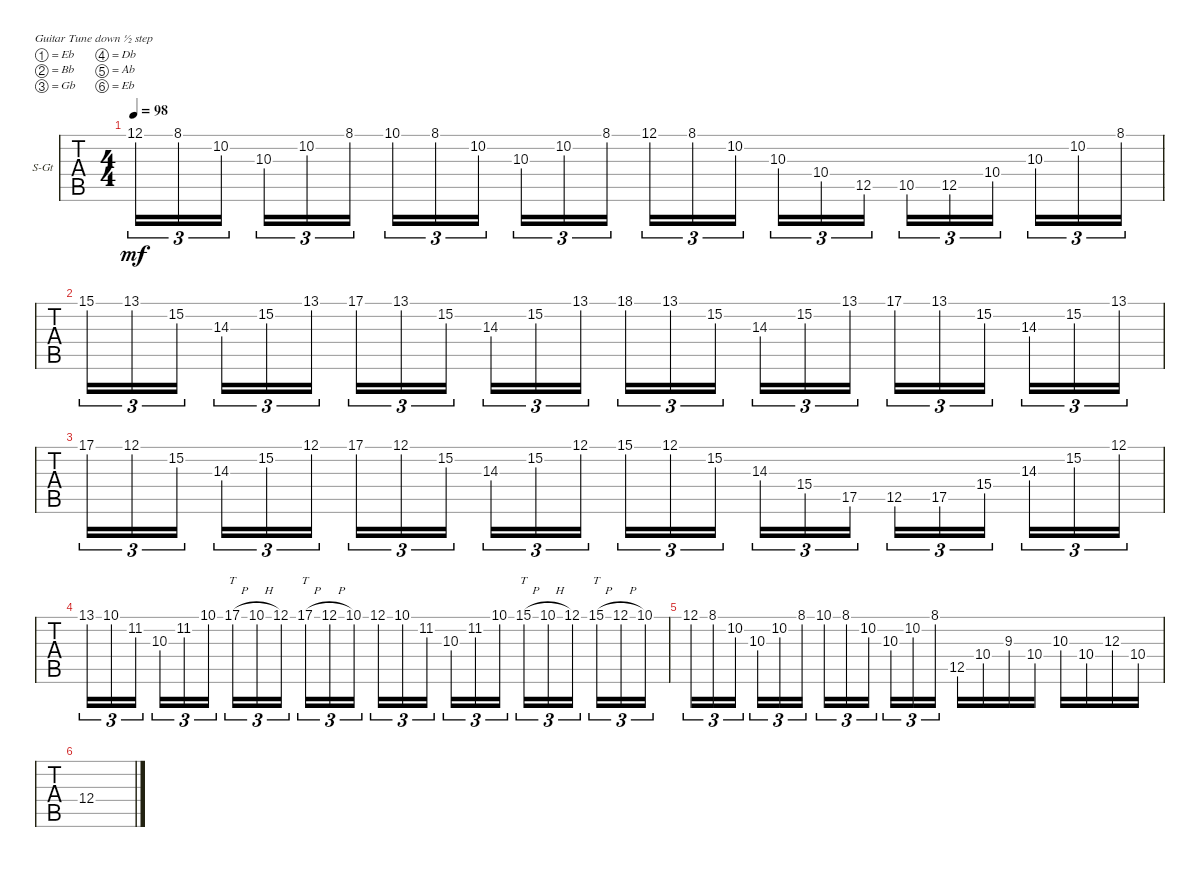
\defaultSystemsLayout 4
\bracketExtendMode groupsimilarinstruments
\firstSystemTrackNameOrientation horizontal
\otherSystemsTrackNameOrientation horizontal
\track ("Steel Guitar" "S-Gt") {instrument acousticguitarsteel}
\staff {tabs}
\tuning (Eb4 Bb3 Gb3 Db3 Ab2 Eb2)
\ts (4 4)
\tempo 98
\clef g2
\ks c
12.1.16{tu (3 2) dy mf} 8.1.16{tu (3 2)} 10.2.16{tu (3 2)} 10.3.16{tu (3 2)} 10.2.16{tu (3 2)} 8.1.16{tu (3 2)} 10.1.16{tu (3 2)} 8.1.16{tu (3 2)} 10.2.16{tu (3 2)} 10.3.16{tu (3 2)} 10.2.16{tu (3 2)} 8.1.16{tu (3 2)} 12.1.16{tu (3 2)} 8.1.16{tu (3 2)} 10.2.16{tu (3 2)} 10.3.16{tu (3 2)} 10.4.16{tu (3 2)} 12.5.16{tu (3 2)} 10.5.16{tu (3 2)} 12.5.16{tu (3 2)} 10.4.16{tu (3 2)} 10.3.16{tu (3 2)} 10.2.16{tu (3 2)} 8.1.16{tu (3 2)} |
15.1.16{tu (3 2)} 13.1.16{tu (3 2)} 15.2.16{tu (3 2)} 14.3.16{tu (3 2)} 15.2.16{tu (3 2)} 13.1.16{tu (3 2)} 17.1.16{tu (3 2)} 13.1.16{tu (3 2)} 15.2.16{tu (3 2)} 14.3.16{tu (3 2)} 15.2.16{tu (3 2)} 13.1.16{tu (3 2)} 18.1.16{tu (3 2)} 13.1.16{tu (3 2)} 15.2.16{tu (3 2)} 14.3.16{tu (3 2)} 15.2.16{tu (3 2)} 13.1.16{tu (3 2)} 17.1.16{tu (3 2)} 13.1.16{tu (3 2)} 15.2.16{tu (3 2)} 14.3.16{tu (3 2)} 15.2.16{tu (3 2)} 13.1.16{tu (3 2)} |
17.1.16{tu (3 2)} 12.1.16{tu (3 2)} 15.2.16{tu (3 2)} 14.3.16{tu (3 2)} 15.2.16{tu (3 2)} 12.1.16{tu (3 2)} 17.1.16{tu (3 2)} 12.1.16{tu (3 2)} 15.2.16{tu (3 2)} 14.3.16{tu (3 2)} 15.2.16{tu (3 2)} 12.1.16{tu (3 2)} 15.1.16{tu (3 2)} 12.1.16{tu (3 2)} 15.2.16{tu (3 2)} 14.3.16{tu (3 2)} 15.4.16{tu (3 2)} 17.5.16{tu (3 2)} 12.5.16{tu (3 2)} 17.5.16{tu (3 2)} 15.4.16{tu (3 2)} 14.3.16{tu (3 2)} 15.2.16{tu (3 2)} 12.1.16{tu (3 2)} |
13.1.16{tu (3 2)} 10.1.16{tu (3 2)} 11.2.16{tu (3 2)} 10.3.16{tu (3 2)} 11.2.16{tu (3 2)} 10.1.16{tu (3 2)} 17.1{h}.16{tt tu (3 2)} 10.1{h}.16{tu (3 2)} 12.1.16{tu (3 2)} 17.1{h}.16{tt tu (3 2)} 12.1{h}.16{tu (3 2)} 10.1.16{tu (3 2)} 12.1.16{tu (3 2)} 10.1.16{tu (3 2)} 11.2.16{tu (3 2)} 10.3.16{tu (3 2)} 11.2.16{tu (3 2)} 10.1.16{tu (3 2)} 15.1{h}.16{tt tu (3 2)} 10.1{h}.16{tu (3 2)} 12.1.16{tu (3 2)} 15.1{h}.16{tt tu (3 2)} 12.1{h}.16{tu (3 2)} 10.1.16{tu (3 2)} |
12.1.16{tu (3 2)} 8.1.16{tu (3 2)} 10.2.16{tu (3 2)} 10.3.16{tu (3 2)} 10.2.16{tu (3 2)} 8.1.16{tu (3 2)} 10.1.16{tu (3 2)} 8.1.16{tu (3 2)} 10.2.16{tu (3 2)} 10.3.16{tu (3 2)} 10.2.16{tu (3 2)} 8.1.16{tu (3 2)} 12.5.16 10.4.16 9.3.16 10.4.16 10.3.16 10.4.16 12.3.16 10.4.16 |
12.4.1
